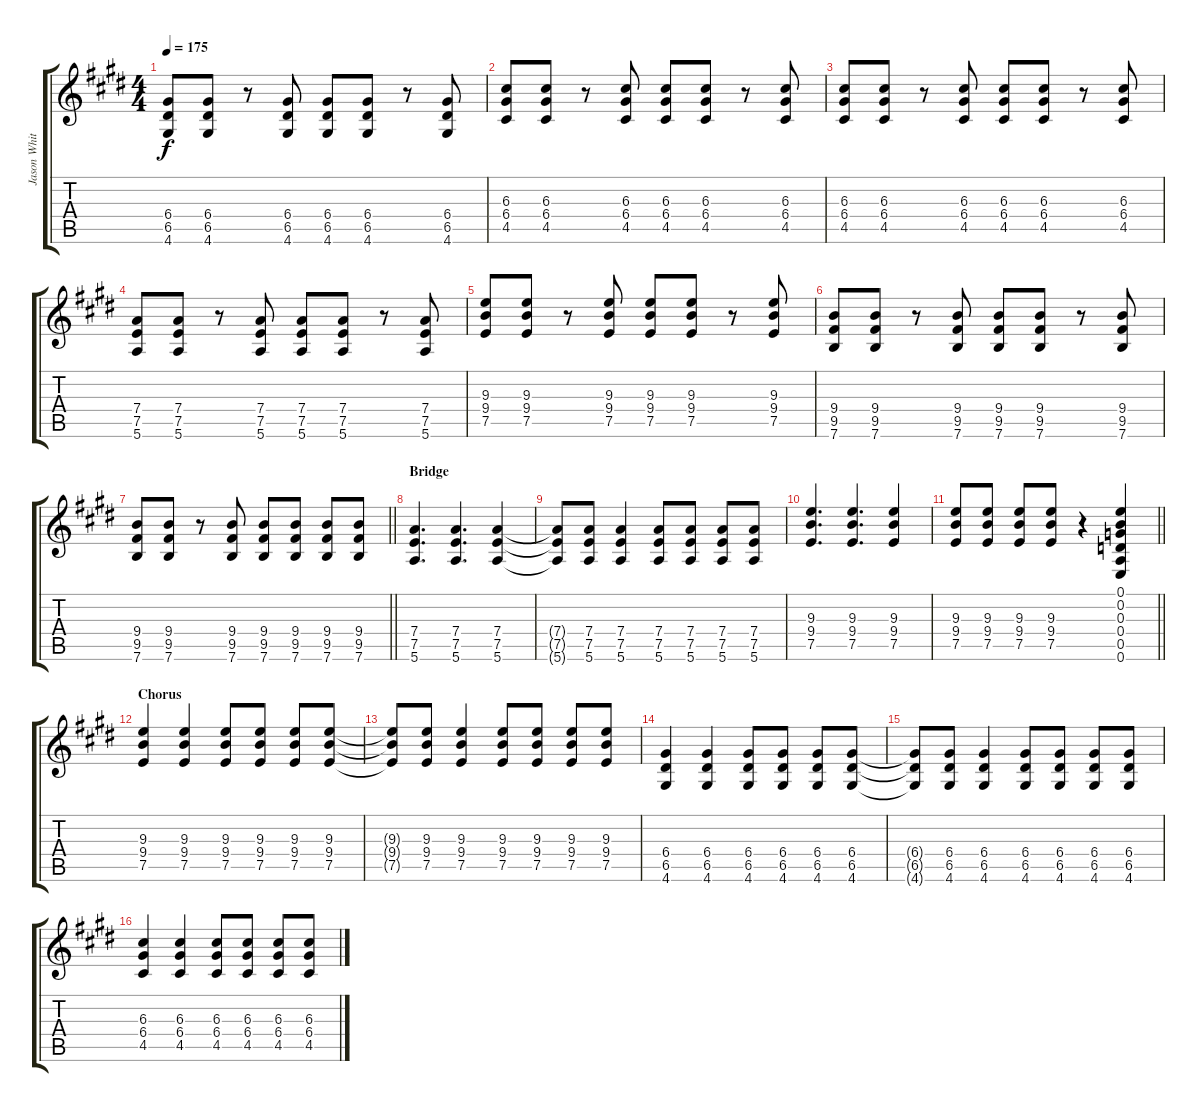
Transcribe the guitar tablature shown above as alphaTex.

\track ("Jason White (Lead Guitar)" "Jason Whit") {instrument distortionguitar}
\staff {score tabs}
\tuning (E4 B3 G3 D3 A2 E2) {hide}
\ts (4 4)
\tempo 175
\clef g2
\ks e
(6.4 6.5 4.6).8{dy f} (6.4 6.5 4.6).8 r.8 (6.4 6.5 4.6).8 (6.4 6.5 4.6).8 (6.4 6.5 4.6).8 r.8 (6.4 6.5 4.6).8 |
(6.3 6.4 4.5).8 (6.3 6.4 4.5).8 r.8 (6.3 6.4 4.5).8 (6.3 6.4 4.5).8 (6.3 6.4 4.5).8 r.8 (6.3 6.4 4.5).8 |
(6.3 6.4 4.5).8 (6.3 6.4 4.5).8 r.8 (6.3 6.4 4.5).8 (6.3 6.4 4.5).8 (6.3 6.4 4.5).8 r.8 (6.3 6.4 4.5).8 |
(7.4 7.5 5.6).8 (7.4 7.5 5.6).8 r.8 (7.4 7.5 5.6).8 (7.4 7.5 5.6).8 (7.4 7.5 5.6).8 r.8 (7.4 7.5 5.6).8 |
(9.3 9.4 7.5).8 (9.3 9.4 7.5).8 r.8 (9.3 9.4 7.5).8 (9.3 9.4 7.5).8 (9.3 9.4 7.5).8 r.8 (9.3 9.4 7.5).8 |
(9.4 9.5 7.6).8 (9.4 9.5 7.6).8 r.8 (9.4 9.5 7.6).8 (9.4 9.5 7.6).8 (9.4 9.5 7.6).8 r.8 (9.4 9.5 7.6).8 |
\barLineRight lightlight
(9.4 9.5 7.6).8 (9.4 9.5 7.6).8 r.8 (9.4 9.5 7.6).8 (9.4 9.5 7.6).8 (9.4 9.5 7.6).8 (9.4 9.5 7.6).8 (9.4 9.5 7.6).8 |
\section ("" "Bridge")
(7.4 7.5 5.6).4{d} (7.4 7.5 5.6).4{d} (7.4 7.5 5.6).4 |
(7.4{t} 7.5{t} 5.6{t}).8 (7.4 7.5 5.6).8 (7.4 7.5 5.6).4 (7.4 7.5 5.6).8 (7.4 7.5 5.6).8 (7.4 7.5 5.6).8 (7.4 7.5 5.6).8 |
(9.3 9.4 7.5).4{d} (9.3 9.4 7.5).4{d} (9.3 9.4 7.5).4 |
\barLineRight lightlight
(9.3 9.4 7.5).8 (9.3 9.4 7.5).8 (9.3 9.4 7.5).8 (9.3 9.4 7.5).8 r.4 (0.1 0.2 0.3 0.4 0.5 0.6).4 |
\section ("" "Chorus")
(9.3 9.4 7.5).4 (9.3 9.4 7.5).4 (9.3 9.4 7.5).8 (9.3 9.4 7.5).8 (9.3 9.4 7.5).8 (9.3 9.4 7.5).8 |
(9.3{t} 9.4{t} 7.5{t}).8 (9.3 9.4 7.5).8 (9.3 9.4 7.5).4 (9.3 9.4 7.5).8 (9.3 9.4 7.5).8 (9.3 9.4 7.5).8 (9.3 9.4 7.5).8 |
(6.4 6.5 4.6).4 (6.4 6.5 4.6).4 (6.4 6.5 4.6).8 (6.4 6.5 4.6).8 (6.4 6.5 4.6).8 (6.4 6.5 4.6).8 |
(6.4{t} 6.5{t} 4.6{t}).8 (6.4 6.5 4.6).8 (6.4 6.5 4.6).4 (6.4 6.5 4.6).8 (6.4 6.5 4.6).8 (6.4 6.5 4.6).8 (6.4 6.5 4.6).8 |
(6.3 6.4 4.5).4 (6.3 6.4 4.5).4 (6.3 6.4 4.5).8 (6.3 6.4 4.5).8 (6.3 6.4 4.5).8 (6.3 6.4 4.5).8
